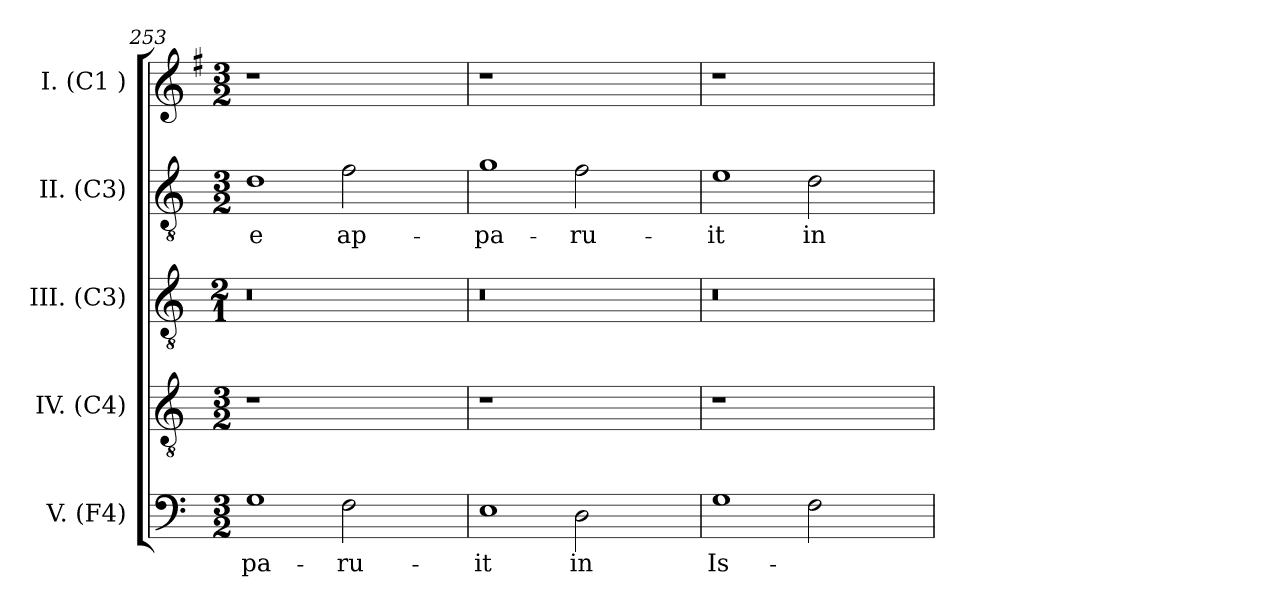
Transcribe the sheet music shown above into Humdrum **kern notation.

**kern	**text	**kern	**kern	**kern	**text	**kern
*part5	*part5	*part4	*part3	*part2	*part2	*part1
*staff5	*staff5	*staff4	*staff3	*staff2	*staff2	*staff1
*I"V. (F4)	*	*I"IV. (C4)	*I"III. (C3)	*I"II. (C3)	*	*I"I. (C1 )
*I'V.	*	*I'IV.	*I'III.	*I'II.	*	*I'I.
*clefF4	*	*clefGv2	*clefGv2	*clefGv2	*	*clefG2
*k[]	*	*k[]	*	*k[]	*	*k[f#]
*C:	*	*C:	*	*C:	*	*G:
*M3/2	*	*M3/2	*M2/1	*M3/2	*	*M3/2
=253	=253	=253	=253	=253	=253	=253
!	!LO:LY:b:cj	!LO:N:vis=1	!	!	!LO:LY:b:rj	!LO:N:vis=1
1G	-pa-	1.r	0r	1d	-e	1.r
!	!LO:LY:b:cj	!	!	!	!LO:LY:b:cj	!
2F\	-ru-	.	.	2f\	ap-	.
2ryy	.	2ryy	.	2ryy	.	2ryy
=254	=254	=254	=254	=254	=254	=254
!	!LO:LY:b:cj	!LO:N:vis=1	!	!	!LO:LY:b:cj	!LO:N:vis=1
1E	-it	1.r	0r	1g	-pa-	1.r
!	!LO:LY:b:cj	!	!	!	!LO:LY:b:cj	!
2D\	in	.	.	2f\	-ru-	.
2ryy	.	2ryy	.	2ryy	.	2ryy
=255	=255	=255	=255	=255	=255	=255
!	!LO:LY:b:cj	!LO:N:vis=1	!	!	!LO:LY:b:cj	!LO:N:vis=1
1G	Is-	1.r	0r	1e	-it	1.r
!	!	!	!	!	!LO:LY:b:cj	!
2F\	.	.	.	2d\	in	.
2ryy	.	2ryy	.	2ryy	.	2ryy
=	=	=	=	=	=	=
*-	*-	*-	*-	*-	*-	*-
